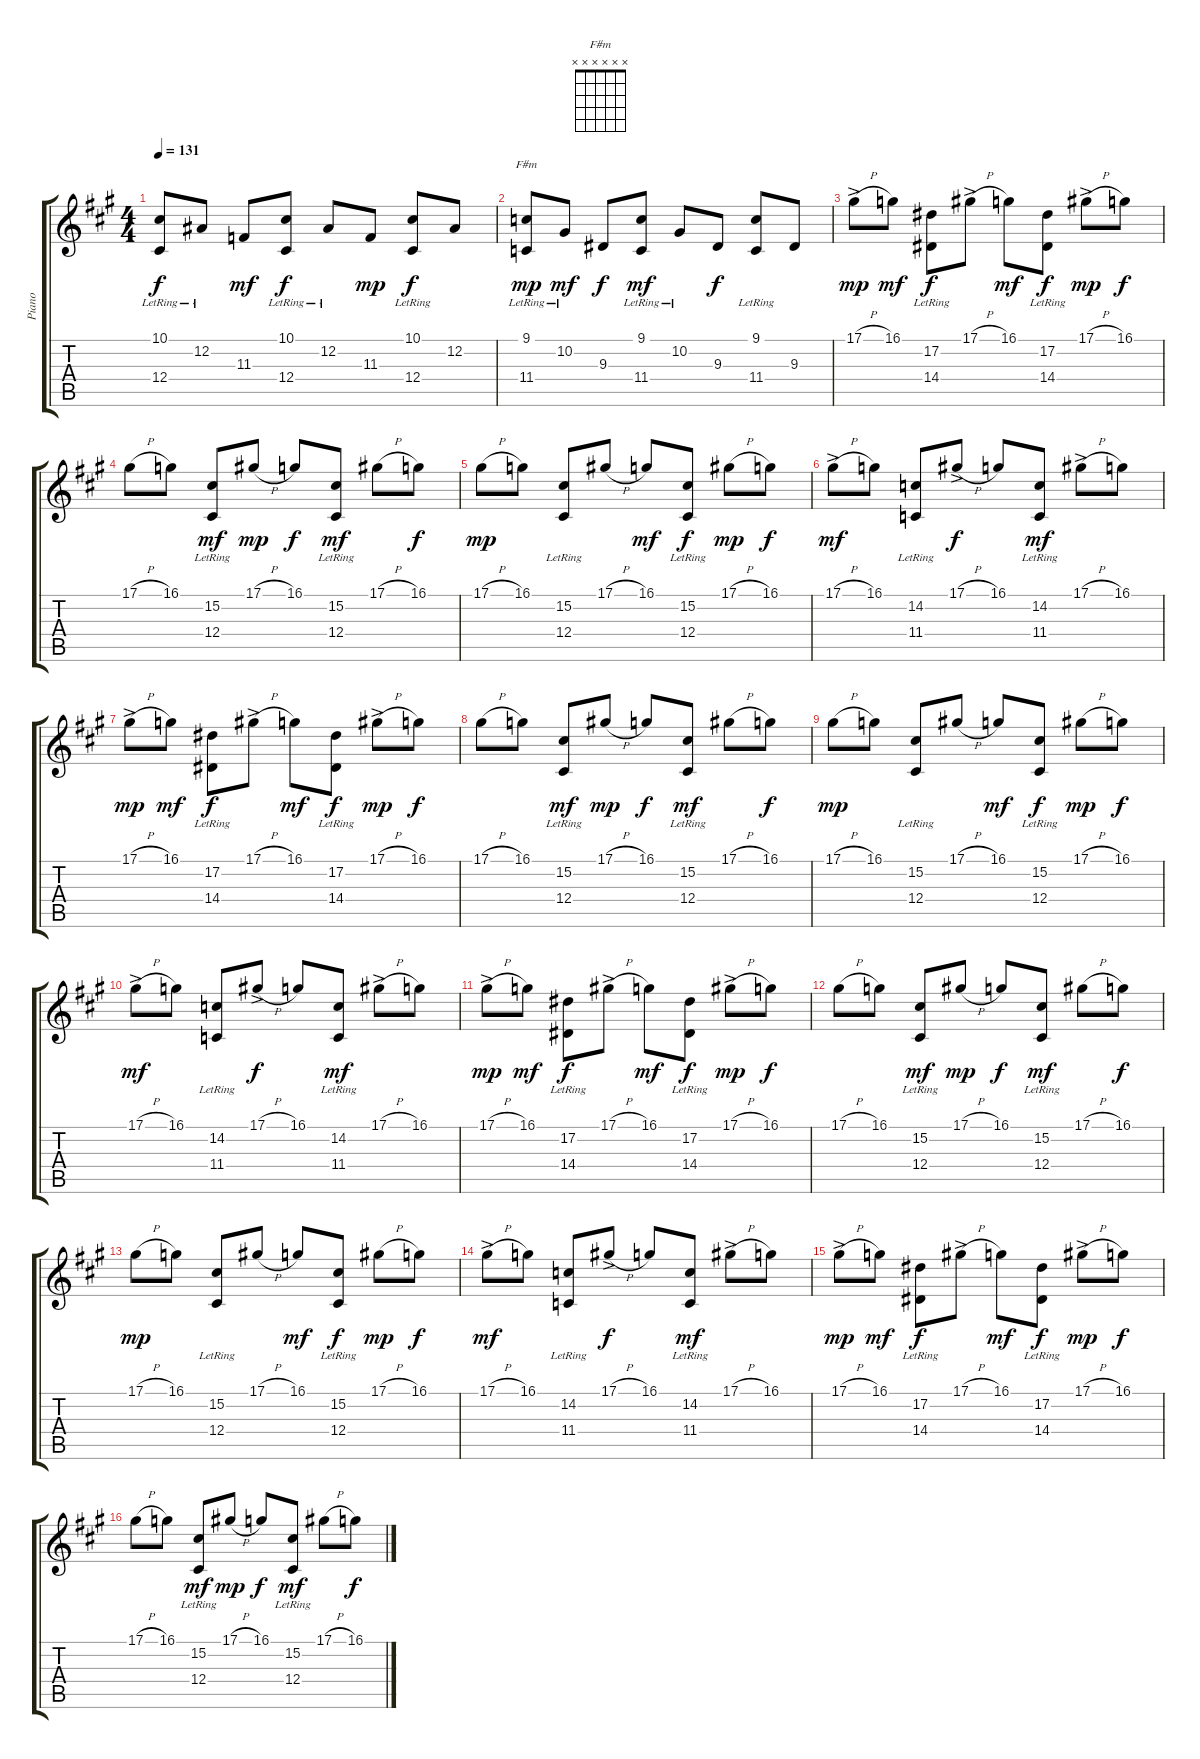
\track ("Piano" "Piano") {instrument acousticgrandpiano}
\staff {score tabs}
\tuning (Eb4 Bb3 Gb3 Db3 Ab2 Eb2) {hide}
\chord ("F#m" x x x x x x)
\ts (4 4)
\tempo 131
\clef g2
\ks a
(10.1{lr} 12.4{lr}).8{dy f} 12.2{lr}.8 11.3.8{dy mf} (10.1{lr} 12.4{lr}).8{dy f} 12.2{lr}.8 11.3.8{dy mp} (10.1{lr} 12.4{lr}).8{dy f} 12.2.8 |
(9.1{lr} 11.4{lr}).8{ch "F#m" dy mp} 10.2{lr}.8{dy mf} 9.3.8{dy f} (9.1{lr} 11.4{lr}).8{dy mf} 10.2{lr}.8 9.3.8{dy f} (9.1{lr} 11.4{lr}).8 9.3.8 |
17.1{h ac}.8{dy mp} 16.1.8{dy mf} (17.2{lr} 14.4{lr}).8{dy f} 17.1{h ac}.8 16.1.8{dy mf} (17.2{lr} 14.4{lr}).8{dy f} 17.1{h ac}.8{dy mp} 16.1.8{dy f} |
17.1{h}.8 16.1.8 (15.2{lr} 12.4{lr}).8{dy mf} 17.1{h}.8{dy mp} 16.1.8{dy f} (15.2{lr} 12.4{lr}).8{dy mf} 17.1{h}.8 16.1.8{dy f} |
17.1{h}.8{dy mp} 16.1.8 (15.2{lr} 12.4{lr}).8 17.1{h}.8 16.1.8{dy mf} (15.2{lr} 12.4{lr}).8{dy f} 17.1{h}.8{dy mp} 16.1.8{dy f} |
17.1{h ac}.8{dy mf} 16.1.8 (14.2{lr} 11.4{lr}).8 17.1{h ac}.8{dy f} 16.1.8 (14.2{lr} 11.4{lr}).8{dy mf} 17.1{h ac}.8 16.1.8 |
17.1{h ac}.8{dy mp} 16.1.8{dy mf} (17.2{lr} 14.4{lr}).8{dy f} 17.1{h ac}.8 16.1.8{dy mf} (17.2{lr} 14.4{lr}).8{dy f} 17.1{h ac}.8{dy mp} 16.1.8{dy f} |
17.1{h}.8 16.1.8 (15.2{lr} 12.4{lr}).8{dy mf} 17.1{h}.8{dy mp} 16.1.8{dy f} (15.2{lr} 12.4{lr}).8{dy mf} 17.1{h}.8 16.1.8{dy f} |
17.1{h}.8{dy mp} 16.1.8 (15.2{lr} 12.4{lr}).8 17.1{h}.8 16.1.8{dy mf} (15.2{lr} 12.4{lr}).8{dy f} 17.1{h}.8{dy mp} 16.1.8{dy f} |
17.1{h ac}.8{dy mf} 16.1.8 (14.2{lr} 11.4{lr}).8 17.1{h ac}.8{dy f} 16.1.8 (14.2{lr} 11.4{lr}).8{dy mf} 17.1{h ac}.8 16.1.8 |
17.1{h ac}.8{dy mp} 16.1.8{dy mf} (17.2{lr} 14.4{lr}).8{dy f} 17.1{h ac}.8 16.1.8{dy mf} (17.2{lr} 14.4{lr}).8{dy f} 17.1{h ac}.8{dy mp} 16.1.8{dy f} |
17.1{h}.8 16.1.8 (15.2{lr} 12.4{lr}).8{dy mf} 17.1{h}.8{dy mp} 16.1.8{dy f} (15.2{lr} 12.4{lr}).8{dy mf} 17.1{h}.8 16.1.8{dy f} |
17.1{h}.8{dy mp} 16.1.8 (15.2{lr} 12.4{lr}).8 17.1{h}.8 16.1.8{dy mf} (15.2{lr} 12.4{lr}).8{dy f} 17.1{h}.8{dy mp} 16.1.8{dy f} |
17.1{h ac}.8{dy mf} 16.1.8 (14.2{lr} 11.4{lr}).8 17.1{h ac}.8{dy f} 16.1.8 (14.2{lr} 11.4{lr}).8{dy mf} 17.1{h ac}.8 16.1.8 |
17.1{h ac}.8{dy mp} 16.1.8{dy mf} (17.2{lr} 14.4{lr}).8{dy f} 17.1{h ac}.8 16.1.8{dy mf} (17.2{lr} 14.4{lr}).8{dy f} 17.1{h ac}.8{dy mp} 16.1.8{dy f} |
17.1{h}.8 16.1.8 (15.2{lr} 12.4{lr}).8{dy mf} 17.1{h}.8{dy mp} 16.1.8{dy f} (15.2{lr} 12.4{lr}).8{dy mf} 17.1{h}.8 16.1.8{dy f}
